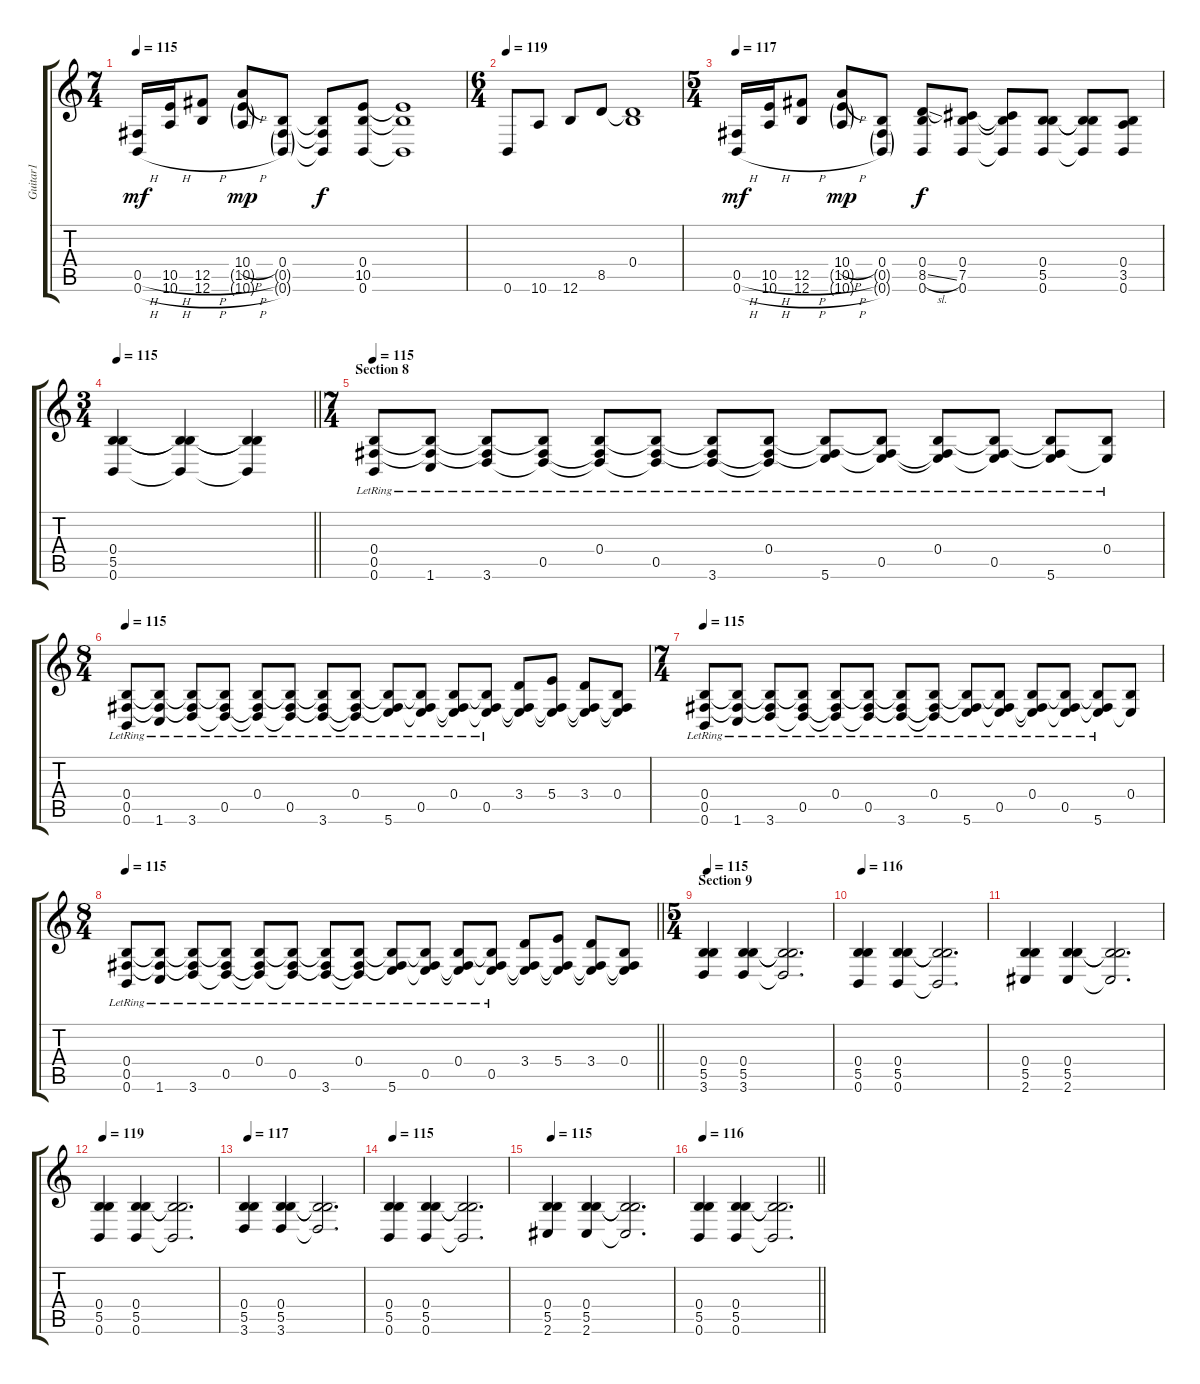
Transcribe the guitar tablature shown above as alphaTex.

\track ("Guitar1" "Guitar1") {instrument overdrivenguitar}
\staff {score tabs}
\tuning (B3 Ab3 E3 B2 Gb2 B1) {hide}
\ts (7 4)
\tempo 115
\clef g2
\ks c
(0.5{h} 0.6{h}).16{dy mf} (10.5{h} 10.6{h}).16 (12.5{h} 12.6{h}).8 (10.4{h} 10.5{h g} 10.6{h g}).8{dy mp} (0.4 0.5{g} 0.6{g}).8 (0.4{t} 0.5{t} 0.6{t}).8{dy f} (0.4 10.5 0.6).8 (0.4{t} 10.5{t} 0.6{t}).1 |
\ts (6 4)
\tempo 119
0.6.8 10.6.8 12.6.8 8.5.8 (0.4 8.5{t}).1 |
\ts (5 4)
\tempo 117
(0.5{h} 0.6{h}).16{dy mf} (10.5{h} 10.6{h}).16 (12.5{h} 12.6{h}).8 (10.4{h} 10.5{h g} 10.6{h g}).8{dy mp} (0.4 0.5{g} 0.6{g}).8 (0.4 8.5{sl} 0.6).8{dy f} (0.4 7.5 0.6).8 (0.4{t} 7.5{t} 0.6{t}).8 (0.4 5.5 0.6).8 (0.4{t} 5.5{t} 0.6{t}).8 (0.4 3.5 0.6).8 |
\ts (3 4)
\tempo 115
\barLineRight lightlight
(0.4 5.5 0.6).4 (0.4{t} 5.5{t} 0.6{t}).4 (0.4{t} 5.5{t} 0.6{t}).4 |
\ts (7 4)
\section ("" "Section 8")
\tempo 115
(0.4{lr} 0.5{lr} 0.6{lr}).8 (0.4{t} 0.5{t} 1.6{lr}).8 (0.4{t} 0.5{t} 3.6{lr}).8 (0.4{t} 0.5{lr} 3.6{t}).8 (0.4{lr} 0.5{t} 3.6{t}).8 (0.4{t} 0.5{lr} 3.6{t}).8 (0.4{t} 0.5{t} 3.6{lr}).8 (0.4{lr} 0.5{t} 3.6{t}).8 (0.4{t} 0.5{t} 5.6{lr}).8 (0.4{t} 0.5{lr} 5.6{t}).8 (0.4{lr} 0.5{t} 5.6{t}).8 (0.4{t} 0.5{lr} 5.6{t}).8 (0.4{t} 0.5{t} 5.6{lr}).8 (0.4{lr} 5.6{t}).8 |
\ts (8 4)
\tempo 115
(0.4{lr} 0.5{lr} 0.6{lr}).8 (0.4{t} 0.5{t} 1.6{lr}).8 (0.4{t} 0.5{t} 3.6{lr}).8 (0.4{t} 0.5{lr} 3.6{t}).8 (0.4{lr} 0.5{t} 3.6{t}).8 (0.4{t} 0.5{lr} 3.6{t}).8 (0.4{t} 0.5{t} 3.6{lr}).8 (0.4{lr} 0.5{t} 3.6{t}).8 (0.4{t} 0.5{t} 5.6{lr}).8 (0.4{t} 0.5{lr} 5.6{t}).8 (0.4{lr} 0.5{t} 5.6{t}).8 (0.4{t} 0.5{lr} 5.6{t}).8 (3.4 0.5{t} 5.6{t}).8 (5.4 0.5{t} 5.6{t}).8 (3.4 0.5{t} 5.6{t}).8 (0.4 0.5{t} 5.6{t}).8 |
\ts (7 4)
\tempo 115
(0.4{lr} 0.5{lr} 0.6{lr}).8 (0.4{t} 0.5{t} 1.6{lr}).8 (0.4{t} 0.5{t} 3.6{lr}).8 (0.4{t} 0.5{lr} 3.6{t}).8 (0.4{lr} 0.5{t} 3.6{t}).8 (0.4{t} 0.5{lr} 3.6{t}).8 (0.4{t} 0.5{t} 3.6{lr}).8 (0.4{lr} 0.5{t} 3.6{t}).8 (0.4{t} 0.5{t} 5.6{lr}).8 (0.4{t} 0.5{lr} 5.6{t}).8 (0.4{lr} 0.5{t} 5.6{t}).8 (0.4{t} 0.5{lr} 5.6{t}).8 (0.4{t} 0.5{t} 5.6{lr}).8 (0.4 5.6{t}).8 |
\ts (8 4)
\tempo 115
\barLineRight lightlight
(0.4{lr} 0.5{lr} 0.6{lr}).8 (0.4{t} 0.5{t} 1.6{lr}).8 (0.4{t} 0.5{t} 3.6{lr}).8 (0.4{t} 0.5{lr} 3.6{t}).8 (0.4{lr} 0.5{t} 3.6{t}).8 (0.4{t} 0.5{lr} 3.6{t}).8 (0.4{t} 0.5{t} 3.6{lr}).8 (0.4{lr} 0.5{t} 3.6{t}).8 (0.4{t} 0.5{t} 5.6{lr}).8 (0.4{t} 0.5{lr} 5.6{t}).8 (0.4{lr} 0.5{t} 5.6{t}).8 (0.4{t} 0.5{lr} 5.6{t}).8 (3.4 0.5{t} 5.6{t}).8 (5.4 0.5{t} 5.6{t}).8 (3.4 0.5{t} 5.6{t}).8 (0.4 0.5{t} 5.6{t}).8 |
\ts (5 4)
\section ("" "Section 9")
\tempo 115
(0.4 5.5 3.6).4 (0.4 5.5 3.6).4 (0.4{t} 5.5{t} 3.6{t}).2{d} |
\tempo 116
(0.4 5.5 0.6).4 (0.4 5.5 0.6).4 (0.4{t} 5.5{t} 0.6{t}).2{d} |
(0.4 5.5 2.6).4 (0.4 5.5 2.6).4 (0.4{t} 5.5{t} 2.6{t}).2{d} |
\tempo 119
(0.4 5.5 0.6).4 (0.4 5.5 0.6).4 (0.4{t} 5.5{t} 0.6{t}).2{d} |
\tempo 117
(0.4 5.5 3.6).4 (0.4 5.5 3.6).4 (0.4{t} 5.5{t} 3.6{t}).2{d} |
\tempo 115
(0.4 5.5 0.6).4 (0.4 5.5 0.6).4 (0.4{t} 5.5{t} 0.6{t}).2{d} |
\tempo 115
(0.4 5.5 2.6).4 (0.4 5.5 2.6).4 (0.4{t} 5.5{t} 2.6{t}).2{d} |
\tempo 116
\barLineRight lightlight
(0.4 5.5 0.6).4 (0.4 5.5 0.6).4 (0.4{t} 5.5{t} 0.6{t}).2{d}
